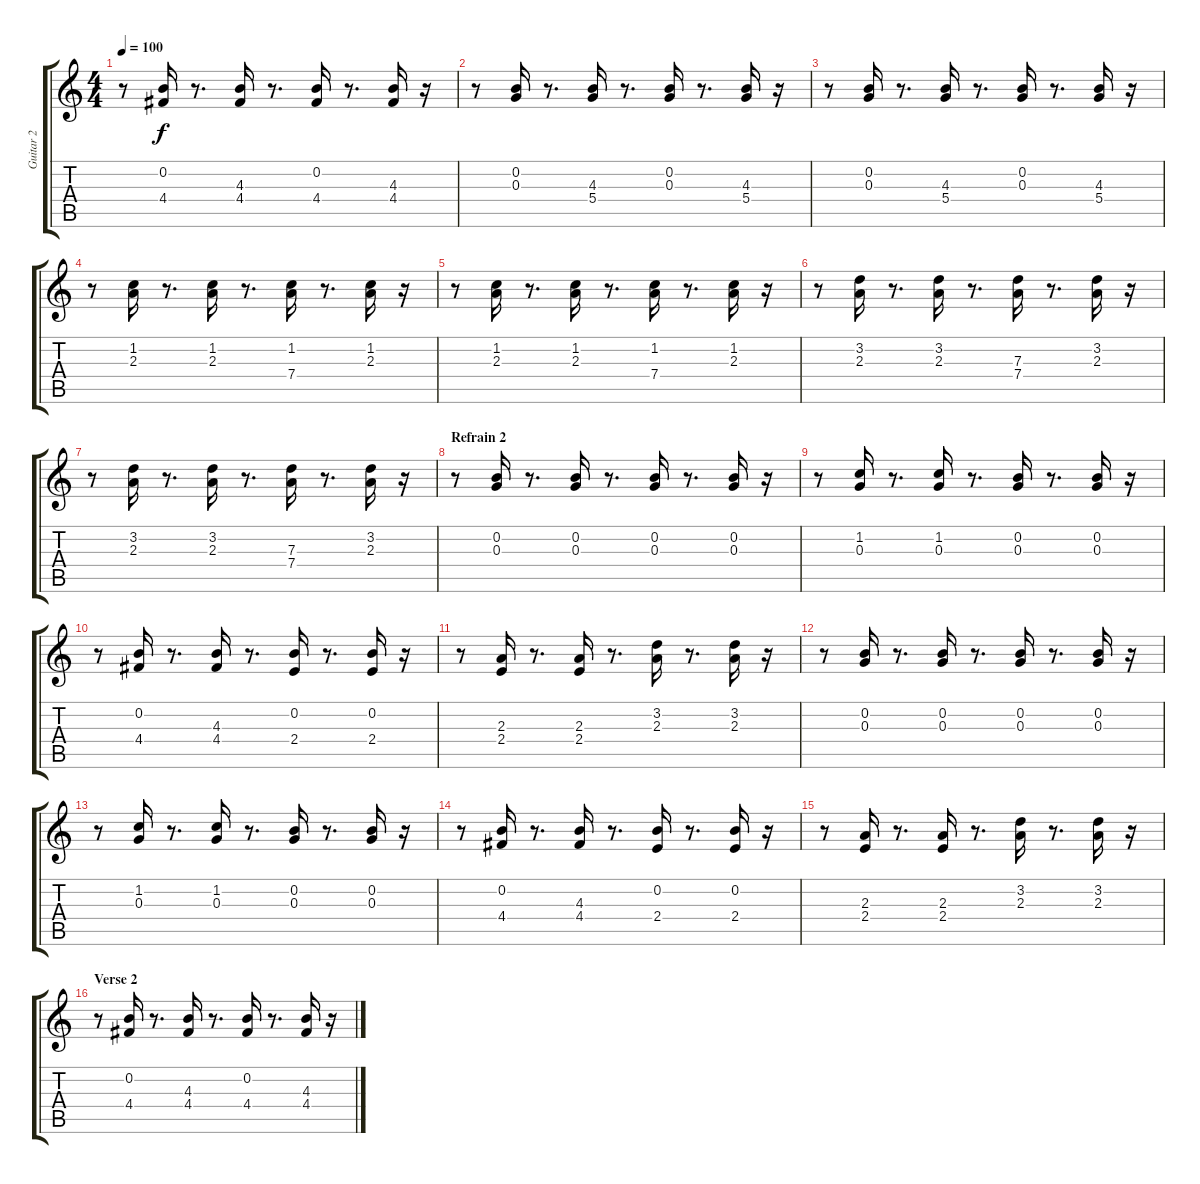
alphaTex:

\track ("Guitar 2" "Guitar 2") {instrument overdrivenguitar}
\staff {score tabs}
\tuning (E4 B3 G3 D3 A2 E2) {hide}
\ts (4 4)
\tempo 100
\clef g2
\ks c
r.8{dy f} (0.2 4.4).16 r.8{d} (4.3 4.4).16 r.8{d} (0.2 4.4).16 r.8{d} (4.3 4.4).16 r.16 |
r.8 (0.2 0.3).16 r.8{d} (4.3 5.4).16 r.8{d} (0.2 0.3).16 r.8{d} (4.3 5.4).16 r.16 |
r.8 (0.2 0.3).16 r.8{d} (4.3 5.4).16 r.8{d} (0.2 0.3).16 r.8{d} (4.3 5.4).16 r.16 |
r.8 (1.2 2.3).16 r.8{d} (1.2 2.3).16 r.8{d} (1.2 7.4).16 r.8{d} (1.2 2.3).16 r.16 |
r.8 (1.2 2.3).16 r.8{d} (1.2 2.3).16 r.8{d} (1.2 7.4).16 r.8{d} (1.2 2.3).16 r.16 |
r.8 (3.2 2.3).16 r.8{d} (3.2 2.3).16 r.8{d} (7.3 7.4).16 r.8{d} (3.2 2.3).16 r.16 |
r.8 (3.2 2.3).16 r.8{d} (3.2 2.3).16 r.8{d} (7.3 7.4).16 r.8{d} (3.2 2.3).16 r.16 |
\section ("" "Refrain 2")
r.8 (0.2 0.3).16 r.8{d} (0.2 0.3).16 r.8{d} (0.2 0.3).16 r.8{d} (0.2 0.3).16 r.16 |
r.8 (1.2 0.3).16 r.8{d} (1.2 0.3).16 r.8{d} (0.2 0.3).16 r.8{d} (0.2 0.3).16 r.16 |
r.8 (0.2 4.4).16 r.8{d} (4.3 4.4).16 r.8{d} (0.2 2.4).16 r.8{d} (0.2 2.4).16 r.16 |
r.8 (2.3 2.4).16 r.8{d} (2.3 2.4).16 r.8{d} (3.2 2.3).16 r.8{d} (3.2 2.3).16 r.16 |
r.8 (0.2 0.3).16 r.8{d} (0.2 0.3).16 r.8{d} (0.2 0.3).16 r.8{d} (0.2 0.3).16 r.16 |
r.8 (1.2 0.3).16 r.8{d} (1.2 0.3).16 r.8{d} (0.2 0.3).16 r.8{d} (0.2 0.3).16 r.16 |
r.8 (0.2 4.4).16 r.8{d} (4.3 4.4).16 r.8{d} (0.2 2.4).16 r.8{d} (0.2 2.4).16 r.16 |
r.8 (2.3 2.4).16 r.8{d} (2.3 2.4).16 r.8{d} (3.2 2.3).16 r.8{d} (3.2 2.3).16 r.16 |
\section ("" "Verse 2")
r.8 (0.2 4.4).16 r.8{d} (4.3 4.4).16 r.8{d} (0.2 4.4).16 r.8{d} (4.3 4.4).16 r.16
